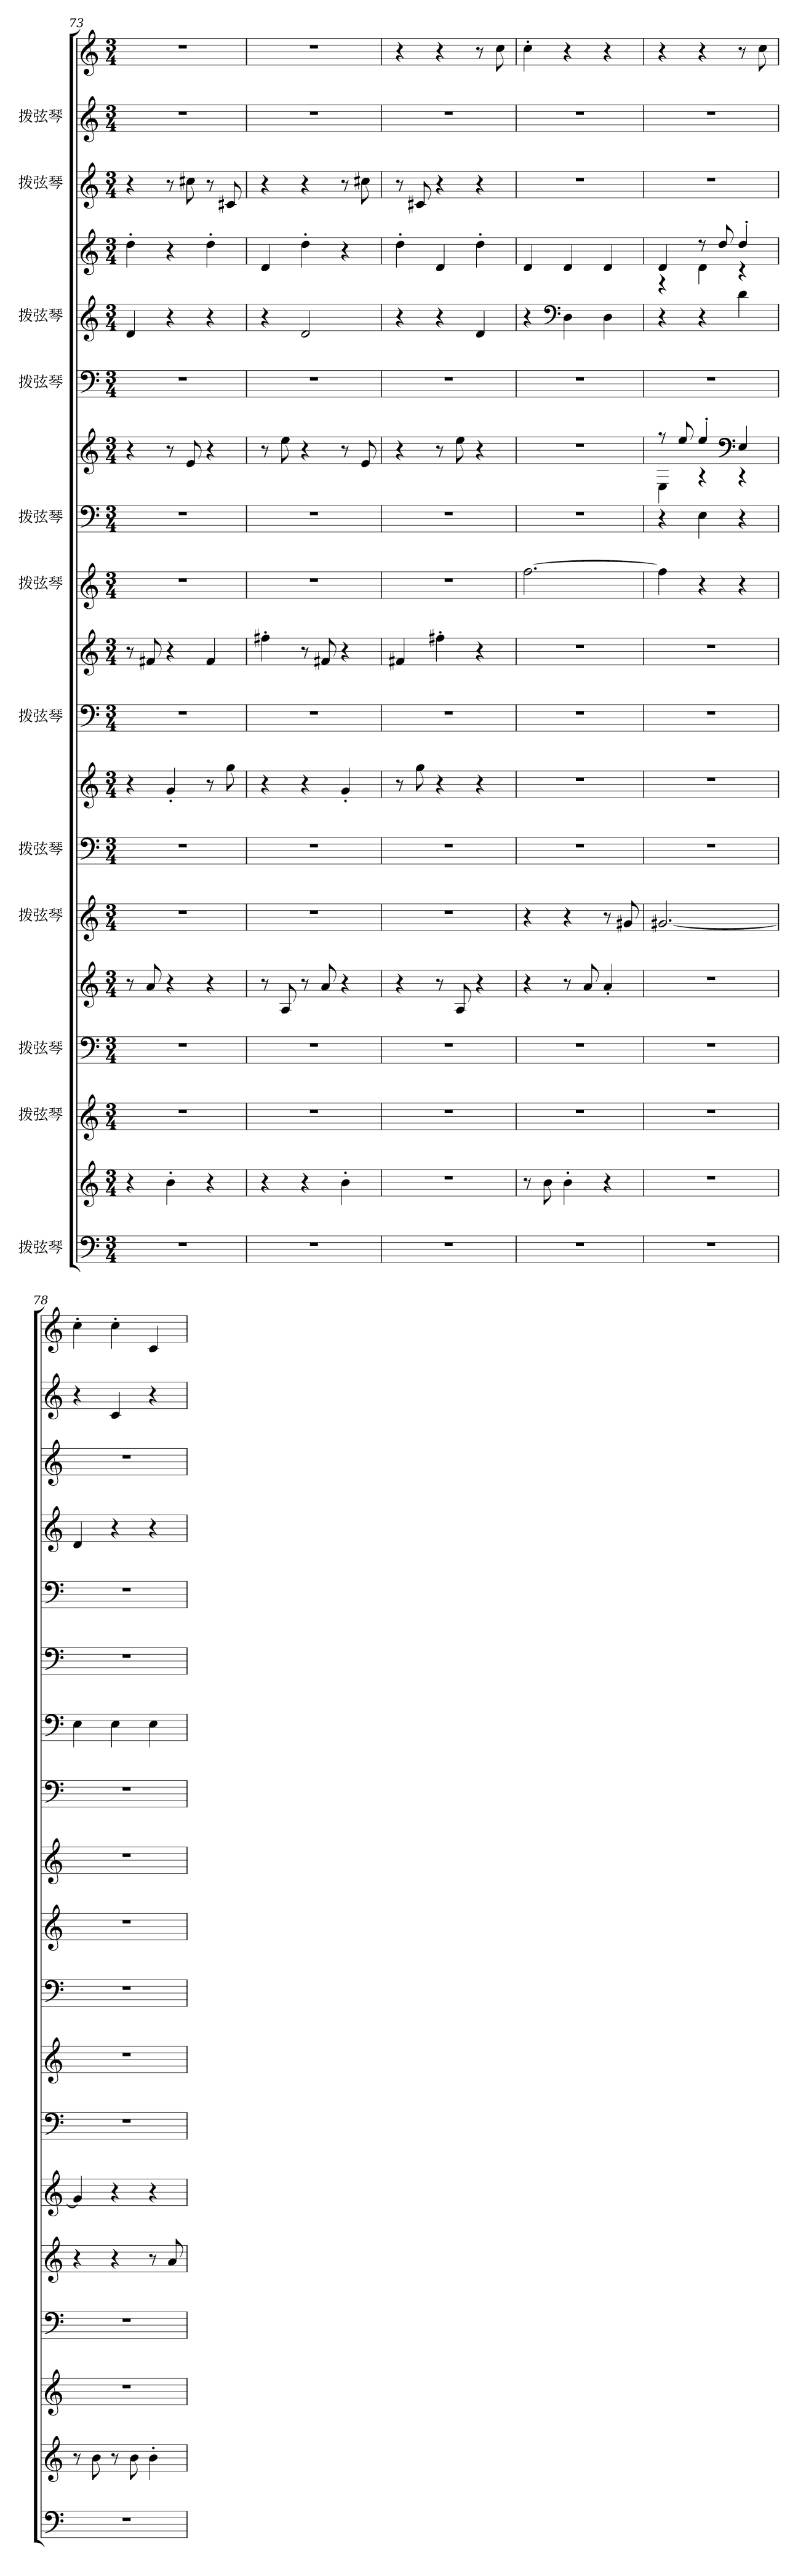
**kern	**kern	**kern	**kern	**kern	**kern	**kern	**kern	**kern	**kern	**kern	**kern	**kern	**kern	**kern	**kern	**kern	**kern	**kern
*part12	*part12	*part11	*part10	*part10	*part9	*part8	*part8	*part7	*part7	*part6	*part5	*part5	*part4	*part3	*part3	*part2	*part1	*part1
*staff19	*staff18	*staff17	*staff16	*staff15	*staff14	*staff13	*staff12	*staff11	*staff10	*staff9	*staff8	*staff7	*staff6	*staff5	*staff4	*staff3	*staff2	*staff1
*I"拨弦琴	*	*I"拨弦琴	*I"拨弦琴	*	*I"拨弦琴	*I"拨弦琴	*	*I"拨弦琴	*	*I"拨弦琴	*I"拨弦琴	*	*I"拨弦琴	*I"拨弦琴	*	*I"拨弦琴	*I"拨弦琴	*
*clefF4	*clefG2	*clefG2	*clefF4	*clefG2	*clefG2	*clefF4	*clefG2	*clefF4	*clefG2	*clefG2	*clefF4	*clefG2	*clefF4	*clefG2	*clefG2	*clefG2	*clefG2	*clefG2
*k[]	*k[]	*k[]	*k[]	*k[]	*k[]	*k[]	*k[]	*k[]	*k[]	*k[]	*k[]	*k[]	*k[]	*k[]	*k[]	*k[]	*k[]	*k[]
*M3/4	*M3/4	*M3/4	*M3/4	*M3/4	*M3/4	*M3/4	*M3/4	*M3/4	*M3/4	*M3/4	*M3/4	*M3/4	*M3/4	*M3/4	*M3/4	*M3/4	*M3/4	*M3/4
=73	=73	=73	=73	=73	=73	=73	=73	=73	=73	=73	=73	=73	=73	=73	=73	=73	=73	=73
2.r	4r	2.r	2.r	8r	2.r	2.r	4r	2.r	8r	2.r	2.r	4r	2.r	4d/	4dd'\	4r	2.r	2.r
.	.	.	.	8a/	.	.	.	.	8f#X/	.	.	.	.	.	.	.	.	.
.	4b'\	.	.	4r	.	.	4g'/	.	4r	.	.	8r	.	4r	4r	8r	.	.
.	.	.	.	.	.	.	.	.	.	.	.	8e/	.	.	.	8cc#X\	.	.
.	4r	.	.	4r	.	.	8r	.	4f#/	.	.	4r	.	4r	4dd'\	8r	.	.
.	.	.	.	.	.	.	8gg\	.	.	.	.	.	.	.	.	8c#X/	.	.
!!LO:PB:g=z
=74	=74	=74	=74	=74	=74	=74	=74	=74	=74	=74	=74	=74	=74	=74	=74	=74	=74	=74
2.r	4r	2.r	2.r	8r	2.r	2.r	4r	2.r	4ff#X'\	2.r	2.r	8r	2.r	4r	4d/	4r	2.r	2.r
.	.	.	.	8A/	.	.	.	.	.	.	.	8ee\	.	.	.	.	.	.
.	4r	.	.	8r	.	.	4r	.	8r	.	.	4r	.	2d/	4dd'\	4r	.	.
.	.	.	.	8a/	.	.	.	.	8f#X/	.	.	.	.	.	.	.	.	.
.	4b'\	.	.	4r	.	.	4g'/	.	4r	.	.	8r	.	.	4r	8r	.	.
.	.	.	.	.	.	.	.	.	.	.	.	8e/	.	.	.	8cc#X\	.	.
=75	=75	=75	=75	=75	=75	=75	=75	=75	=75	=75	=75	=75	=75	=75	=75	=75	=75	=75
2.r	2.r	2.r	2.r	4r	2.r	2.r	8r	2.r	4f#X/	2.r	2.r	4r	2.r	4r	4dd'\	8r	2.r	4r
.	.	.	.	.	.	.	8gg\	.	.	.	.	.	.	.	.	8c#X/	.	.
.	.	.	.	8r	.	.	4r	.	4ff#X'\	.	.	8r	.	4r	4d/	4r	.	4r
.	.	.	.	8A/	.	.	.	.	.	.	.	8ee\	.	.	.	.	.	.
.	.	.	.	4r	.	.	4r	.	4r	.	.	4r	.	4d/	4dd'\	4r	.	8r
.	.	.	.	.	.	.	.	.	.	.	.	.	.	.	.	.	.	8cc\
=76	=76	=76	=76	=76	=76	=76	=76	=76	=76	=76	=76	=76	=76	=76	=76	=76	=76	=76
2.r	8r	2.r	2.r	4r	4r	2.r	2.r	2.r	2.r	[2.ff\	2.r	2.r	2.r	4r	4d/	2.r	2.r	4cc'\
.	8b\	.	.	.	.	.	.	.	.	.	.	.	.	.	.	.	.	.
*	*	*	*	*	*	*	*	*	*	*	*	*	*	*clefF4	*	*	*	*
.	4b'\	.	.	8r	4r	.	.	.	.	.	.	.	.	4D\	4d/	.	.	4r
.	.	.	.	8a/	.	.	.	.	.	.	.	.	.	.	.	.	.	.
.	4r	.	.	4a'/	8r	.	.	.	.	.	.	.	.	4D\	4d/	.	.	4r
.	.	.	.	.	8g#X/	.	.	.	.	.	.	.	.	.	.	.	.	.
=77	=77	=77	=77	=77	=77	=77	=77	=77	=77	=77	=77	=77	=77	=77	=77	=77	=77	=77
*	*	*	*	*	*	*	*	*	*	*	*	*^	*	*	*^	*	*	*
2.r	2.r	2.r	2.r	2.r	[2.g#X/	2.r	2.r	2.r	2.r	4ff\]	4r	8r	4E\	2.r	4r	4d/	4r	2.r	2.r	4r
.	.	.	.	.	.	.	.	.	.	.	.	8ee/	.	.	.	.	.	.	.	.
.	.	.	.	.	.	.	.	.	.	4r	4E\	4ee'/	4r	.	4r	8r	4d\	.	.	4r
.	.	.	.	.	.	.	.	.	.	.	.	.	.	.	.	8dd/	.	.	.	.
*	*	*	*	*	*	*	*	*	*	*	*	*clefF4	*	*	*	*	*	*	*	*
.	.	.	.	.	.	.	.	.	.	4r	4r	4E/	4r	.	4d\	4dd'/	4r	.	.	8r
.	.	.	.	.	.	.	.	.	.	.	.	.	.	.	.	.	.	.	.	8cc\
*	*	*	*	*	*	*	*	*	*	*	*	*v	*v	*	*	*v	*v	*	*	*
=78	=78	=78	=78	=78	=78	=78	=78	=78	=78	=78	=78	=78	=78	=78	=78	=78	=78	=78
2.r	8r	2.r	2.r	4r	4g#/]	2.r	2.r	2.r	2.r	2.r	2.r	4E\	2.r	2.r	4d/	2.r	4r	4cc'\
.	8b\	.	.	.	.	.	.	.	.	.	.	.	.	.	.	.	.	.
.	8r	.	.	4r	4r	.	.	.	.	.	.	4E\	.	.	4r	.	4c/	4cc'\
.	8b\	.	.	.	.	.	.	.	.	.	.	.	.	.	.	.	.	.
.	4b'\	.	.	8r	4r	.	.	.	.	.	.	4E\	.	.	4r	.	4r	4c/
.	.	.	.	8a/	.	.	.	.	.	.	.	.	.	.	.	.	.	.
=	=	=	=	=	=	=	=	=	=	=	=	=	=	=	=	=	=	=
*-	*-	*-	*-	*-	*-	*-	*-	*-	*-	*-	*-	*-	*-	*-	*-	*-	*-	*-
